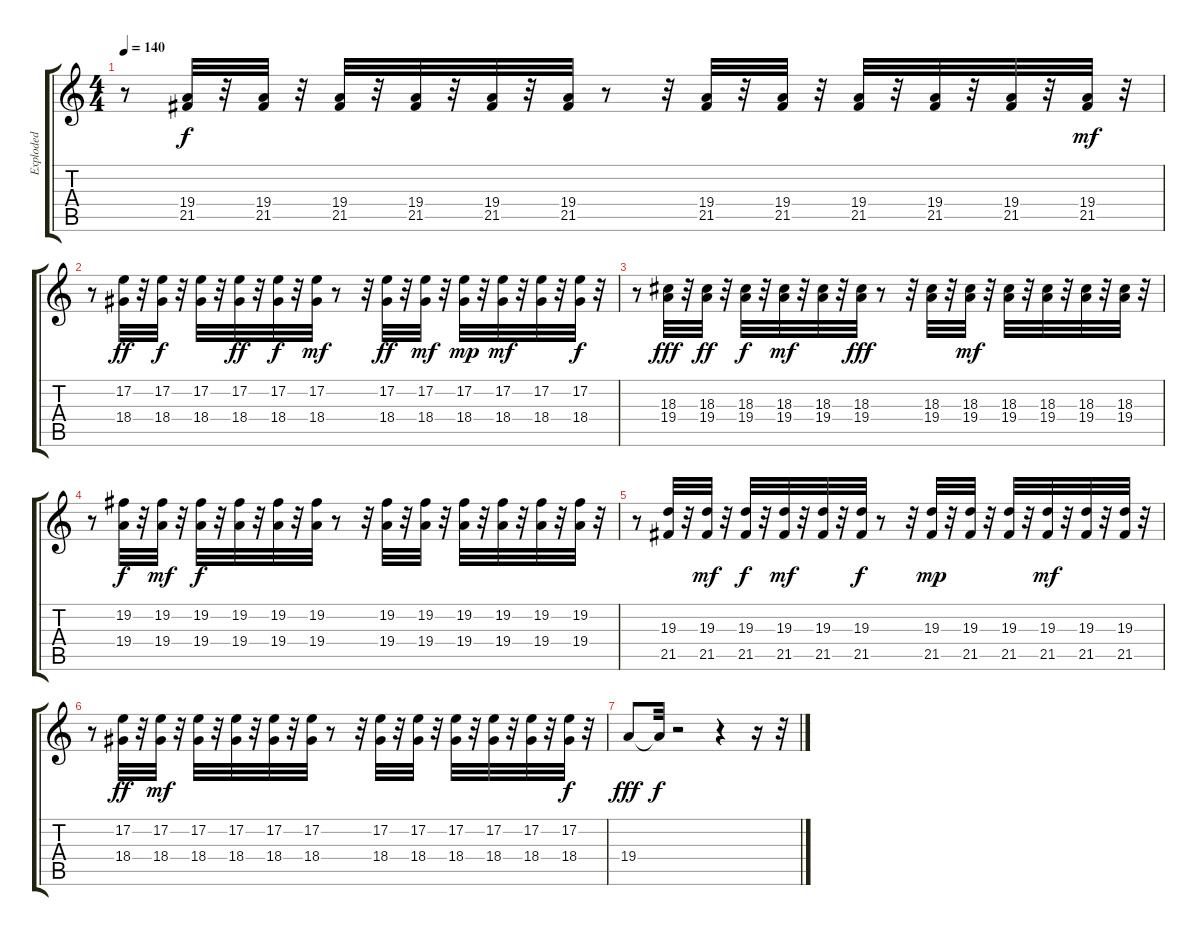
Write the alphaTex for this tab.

\track ("Exploded" "Exploded") {instrument glockenspiel}
\staff {score tabs}
\tuning (E4 B3 G3 D3 A2 E2) {hide}
\ts (4 4)
\tempo 140
\clef g2
\ks c
r.8{dy ff} (19.4 21.5).32{dy f} r.32 (19.4 21.5).32 r.32 (19.4 21.5).32 r.32 (19.4 21.5).32 r.32 (19.4 21.5).32 r.32 (19.4 21.5).32 r.8 r.32 (19.4 21.5).32 r.32 (19.4 21.5).32 r.32 (19.4 21.5).32 r.32 (19.4 21.5).32 r.32 (19.4 21.5).32 r.32 (19.4 21.5).32{dy mf} r.32 |
r.8 (17.2 18.4).32{dy ff} r.32 (17.2 18.4).32{dy f} r.32 (17.2 18.4).32 r.32 (17.2 18.4).32{dy ff} r.32 (17.2 18.4).32{dy f} r.32 (17.2 18.4).32{dy mf} r.8 r.32 (17.2 18.4).32{dy ff} r.32 (17.2 18.4).32{dy mf} r.32 (17.2 18.4).32{dy mp} r.32 (17.2 18.4).32{dy mf} r.32 (17.2 18.4).32 r.32 (17.2 18.4).32{dy f} r.32 |
r.8 (18.3 19.4).32{dy fff} r.32 (18.3 19.4).32{dy ff} r.32 (18.3 19.4).32{dy f} r.32 (18.3 19.4).32{dy mf} r.32 (18.3 19.4).32 r.32 (18.3 19.4).32{dy fff} r.8 r.32 (18.3 19.4).32 r.32 (18.3 19.4).32{dy mf} r.32 (18.3 19.4).32 r.32 (18.3 19.4).32 r.32 (18.3 19.4).32 r.32 (18.3 19.4).32 r.32 |
r.8 (19.2 19.4).32{dy f} r.32 (19.2 19.4).32{dy mf} r.32 (19.2 19.4).32{dy f} r.32 (19.2 19.4).32 r.32 (19.2 19.4).32 r.32 (19.2 19.4).32 r.8 r.32 (19.2 19.4).32 r.32 (19.2 19.4).32 r.32 (19.2 19.4).32 r.32 (19.2 19.4).32 r.32 (19.2 19.4).32 r.32 (19.2 19.4).32 r.32 |
r.8 (19.3 21.5).32 r.32 (19.3 21.5).32{dy mf} r.32 (19.3 21.5).32{dy f} r.32 (19.3 21.5).32{dy mf} r.32 (19.3 21.5).32 r.32 (19.3 21.5).32{dy f} r.8 r.32 (19.3 21.5).32{dy mp} r.32 (19.3 21.5).32 r.32 (19.3 21.5).32 r.32 (19.3 21.5).32{dy mf} r.32 (19.3 21.5).32 r.32 (19.3 21.5).32 r.32 |
r.8 (17.2 18.4).32{dy ff} r.32 (17.2 18.4).32{dy mf} r.32 (17.2 18.4).32 r.32 (17.2 18.4).32 r.32 (17.2 18.4).32 r.32 (17.2 18.4).32 r.8 r.32 (17.2 18.4).32 r.32 (17.2 18.4).32 r.32 (17.2 18.4).32 r.32 (17.2 18.4).32 r.32 (17.2 18.4).32 r.32 (17.2 18.4).32{dy f} r.32 |
19.4.8{dy fff} 19.4{t}.32{dy f} r.2 r.4 r.16 r.32
